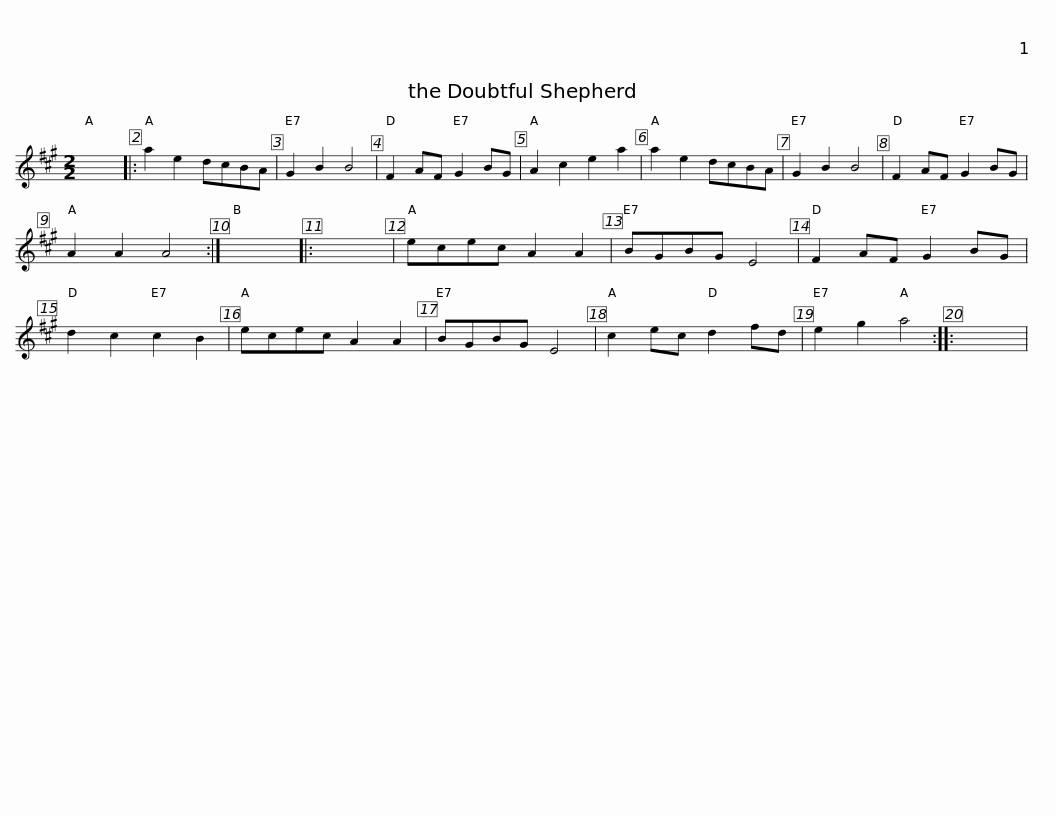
X:1
L:1/8
M:2/2
I:linebreak $
K:A
V:1 treble
V:1
 x8 |: a2 e2 dcBA | G2 B2 B4 | F2 AF G2 BG | A2 c2 e2 a2 | %5
 a2 e2 dcBA | G2 B2 B4 | F2 AF G2 BG | A2 A2 A4 :|$ x8 |: %10
 x8 | ecec A2 A2 | BGBG E4 | F2 AF G2 BG | d2 c2 c2 B2 | %15
 ecec A2 A2 | BGBG E4 | c2 ec d2 fd |$ e2 g2 a4 :: x8 | %20
